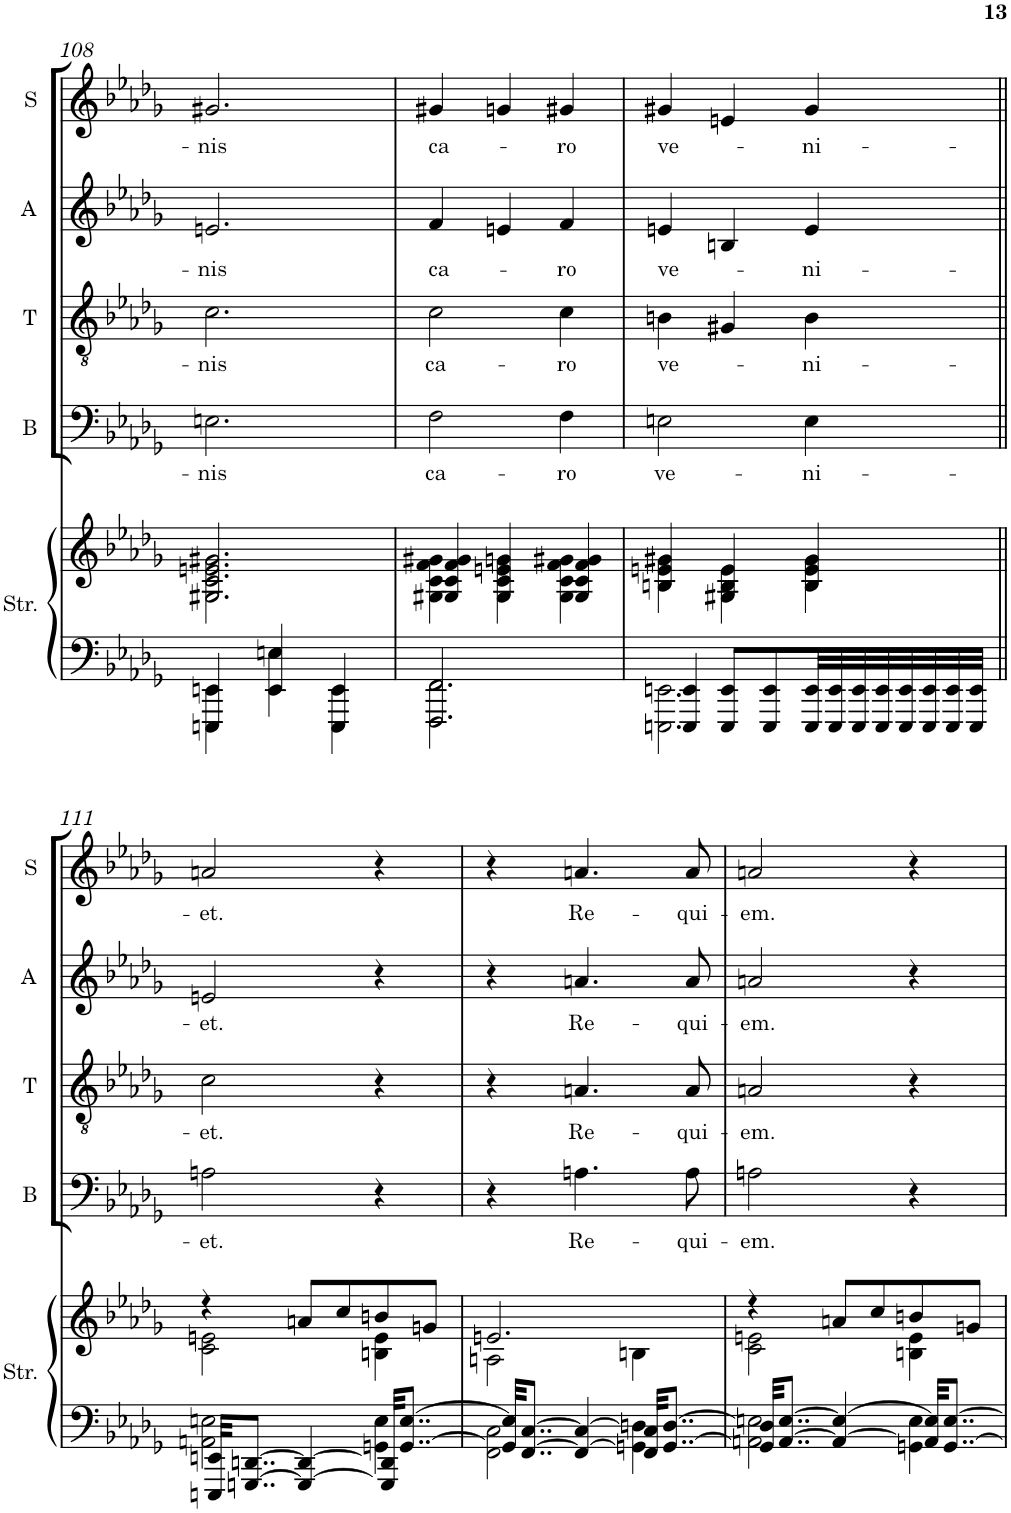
**kern	**kern	**kern	**text	**kern	**text	**kern	**text	**kern	**text
*part5	*part5	*part4	*part4	*part3	*part3	*part2	*part2	*part1	*part1
*staff6	*staff5	*staff4	*staff4	*staff3	*staff3	*staff2	*staff2	*staff1	*staff1
*I"Strings	*	*I"Bass	*	*I"Tenor	*	*I"Alto	*	*I"Soprano	*
*I'Str.	*	*I'B	*	*I'T	*	*I'A	*	*I'S	*
!!LO:PB:g=z
*clefF4	*clefG2	*clefF4	*	*clefGv2	*	*clefG2	*	*clefG2	*
*k[b-e-a-d-g-]	*k[b-e-a-d-g-]	*k[b-e-a-d-g-]	*	*k[b-e-a-d-g-]	*	*k[b-e-a-d-g-]	*	*k[b-e-a-d-g-]	*
*D-:	*D-:	*D-:	*	*D-:	*	*D-:	*	*D-:	*
*M3/4	*M3/4	*M3/4	*	*M3/4	*	*M3/4	*	*M3/4	*
=108	=108	=108	=108	=108	=108	=108	=108	=108	=108
*^	*^	*	*	*	*	*	*	*	*
!	!	!	!	!	!LO:LY:b	!	!LO:LY:b	!	!LO:LY:b	!	!LO:LY:b
4EEEn/ 4EEn/	4EEE\ 4EE\	2.G#X/ 2.c/ 2.en/ 2.g#X/	2.G#\ 2.c\ 2.e\ 2.g#\	2.En\	-nis	2.c\	-nis	2.en/	-nis	2.g#X/	-nis
4EE/ 4En/	4EE\ 4E\	.	.	.	.	.	.	.	.	.	.
4EEE/ 4EE/	4EEE\ 4EE\	.	.	.	.	.	.	.	.	.	.
=109	=109	=109	=109	=109	=109	=109	=109	=109	=109	=109	=109
!	!	!	!	!	!LO:LY:b	!	!LO:LY:b	!	!LO:LY:b	!	!LO:LY:b
2.FFF/ 2.FF/	2.FFF\ 2.FF\	4G#X/ 4c/ 4f/ 4g#X/	4G#\ 4c\ 4f\ 4g#\	2F\	ca-	2c\	ca-	4f/	ca-	4g#X/	ca-
.	.	4G#/ 4c/ 4en/ 4gn/	4G#\ 4c\ 4e\ 4g\	.	.	.	.	4en/	.	4gn/	.
!	!	!	!	!	!LO:LY:b	!	!LO:LY:b	!	!LO:LY:b	!	!LO:LY:b
.	.	4G#/ 4c/ 4f/ 4g#X/	4G#\ 4c\ 4f\ 4g#\	4F\	-ro	4c\	-ro	4f/	-ro	4g#X/	-ro
=110	=110	=110	=110	=110	=110	=110	=110	=110	=110	=110	=110
!	!	!	!	!	!LO:LY:b	!	!LO:LY:b	!	!LO:LY:b	!	!LO:LY:b
4EEEn/ 4EEn/	2.EEE\ 2.EE\	4Bn/ 4en/ 4g#X/	4B\ 4e\ 4g#\	2En\	ve-	4Bn\	ve-	4en/	ve-	4g#X/	ve-
8EEE/ 8EE/L	.	4G#X/ 4B/ 4e/	4G#\ 4B\ 4e\	.	.	4G#X/	.	4Bn/	.	4en/	.
8EEE/ 8EE/	.	.	.	.	.	.	.	.	.	.	.
!	!	!	!	!	!LO:LY:b	!	!LO:LY:b	!	!LO:LY:b	!	!LO:LY:b
32EEE/ 32EE/LL	.	4B/ 4e/ 4g#/	4B\ 4e\ 4g#\	4E\	-ni-	4B\	-ni-	4e/	-ni-	4g#/	-ni-
32EEE/ 32EE/	.	.	.	.	.	.	.	.	.	.	.
32EEE/ 32EE/	.	.	.	.	.	.	.	.	.	.	.
32EEE/ 32EE/	.	.	.	.	.	.	.	.	.	.	.
32EEE/ 32EE/	.	.	.	.	.	.	.	.	.	.	.
32EEE/ 32EE/	.	.	.	.	.	.	.	.	.	.	.
32EEE/ 32EE/	.	.	.	.	.	.	.	.	.	.	.
32EEE/ 32EE/JJJ	.	.	.	.	.	.	.	.	.	.	.
!!LO:LB:g=z
=111||	=111||	=111||	=111||	=111||	=111||	=111||	=111||	=111||	=111||	=111||	=111||
!	!	!	!	!	!LO:LY:b	!	!LO:LY:b	!	!LO:LY:b	!	!LO:LY:b
32EEEn/ 32EEn/KKL	2AAn\ 2En\	4r	2c\ 2en\	2An\	-et.	2c\	-et.	2en/	-et.	2an/	-et.
[8..GGGn/ [8..DDn/J	.	.	.	.	.	.	.	.	.	.	.
4GGG/_ 4DD/_	.	8an/L	.	.	.	.	.	.	.	.	.
.	.	8cc/	.	.	.	.	.	.	.	.	.
32GGG/] 32DD/]KKL	4GGn\ 4E\	8bn/	4Bn\ 4e\	4r	.	4r	.	4r	.	4r	.
[8..GG/ [8..E/J	.	.	.	.	.	.	.	.	.	.	.
.	.	8gn/J	.	.	.	.	.	.	.	.	.
=112	=112	=112	=112	=112	=112	=112	=112	=112	=112	=112	=112
32GG/] 32E/]KKL	2FF\ 2C\	2.en/	2An\	4r	.	4r	.	4r	.	4r	.
[8..FF/ [8..C/J	.	.	.	.	.	.	.	.	.	.	.
!	!	!	!	!	!LO:LY:b	!	!LO:LY:b	!	!LO:LY:b	!	!LO:LY:b
4FF/_ 4C/_	.	.	.	4.An\	Re-	4.An/	Re-	4.an/	Re-	4.an/	Re-
32FF/] 32C/]KKL	4GGn\ 4Dn\	.	4Bn\	.	.	.	.	.	.	.	.
[8..GG/ [8..D/J	.	.	.	.	.	.	.	.	.	.	.
!	!	!	!	!	!LO:LY:b	!	!LO:LY:b	!	!LO:LY:b	!	!LO:LY:b
.	.	.	.	8A\	-qui-	8A/	-qui-	8a/	-qui-	8a/	-qui-
=113	=113	=113	=113	=113	=113	=113	=113	=113	=113	=113	=113
!	!	!	!	!	!LO:LY:b	!	!LO:LY:b	!	!LO:LY:b	!	!LO:LY:b
32GG/] 32D/]KKL	2AAn\ 2En\	4r	2c\ 2en\	2An\	-em.	2An/	-em.	2an/	-em.	2an/	-em.
[8..AA/ [8..E/J	.	.	.	.	.	.	.	.	.	.	.
4AA/_ 4E/_	.	8an/L	.	.	.	.	.	.	.	.	.
.	.	8cc/	.	.	.	.	.	.	.	.	.
32AA/] 32E/]KKL	4GGn\ 4E\	8bn/	4Bn\ 4e\	4r	.	4r	.	4r	.	4r	.
[8..GG/ [8..E/J	.	.	.	.	.	.	.	.	.	.	.
.	.	8gn/J	.	.	.	.	.	.	.	.	.
*v	*v	*	*	*	*	*	*	*	*	*	*
*	*v	*v	*	*	*	*	*	*	*	*
=	=	=	=	=	=	=	=	=	=
*-	*-	*-	*-	*-	*-	*-	*-	*-	*-
